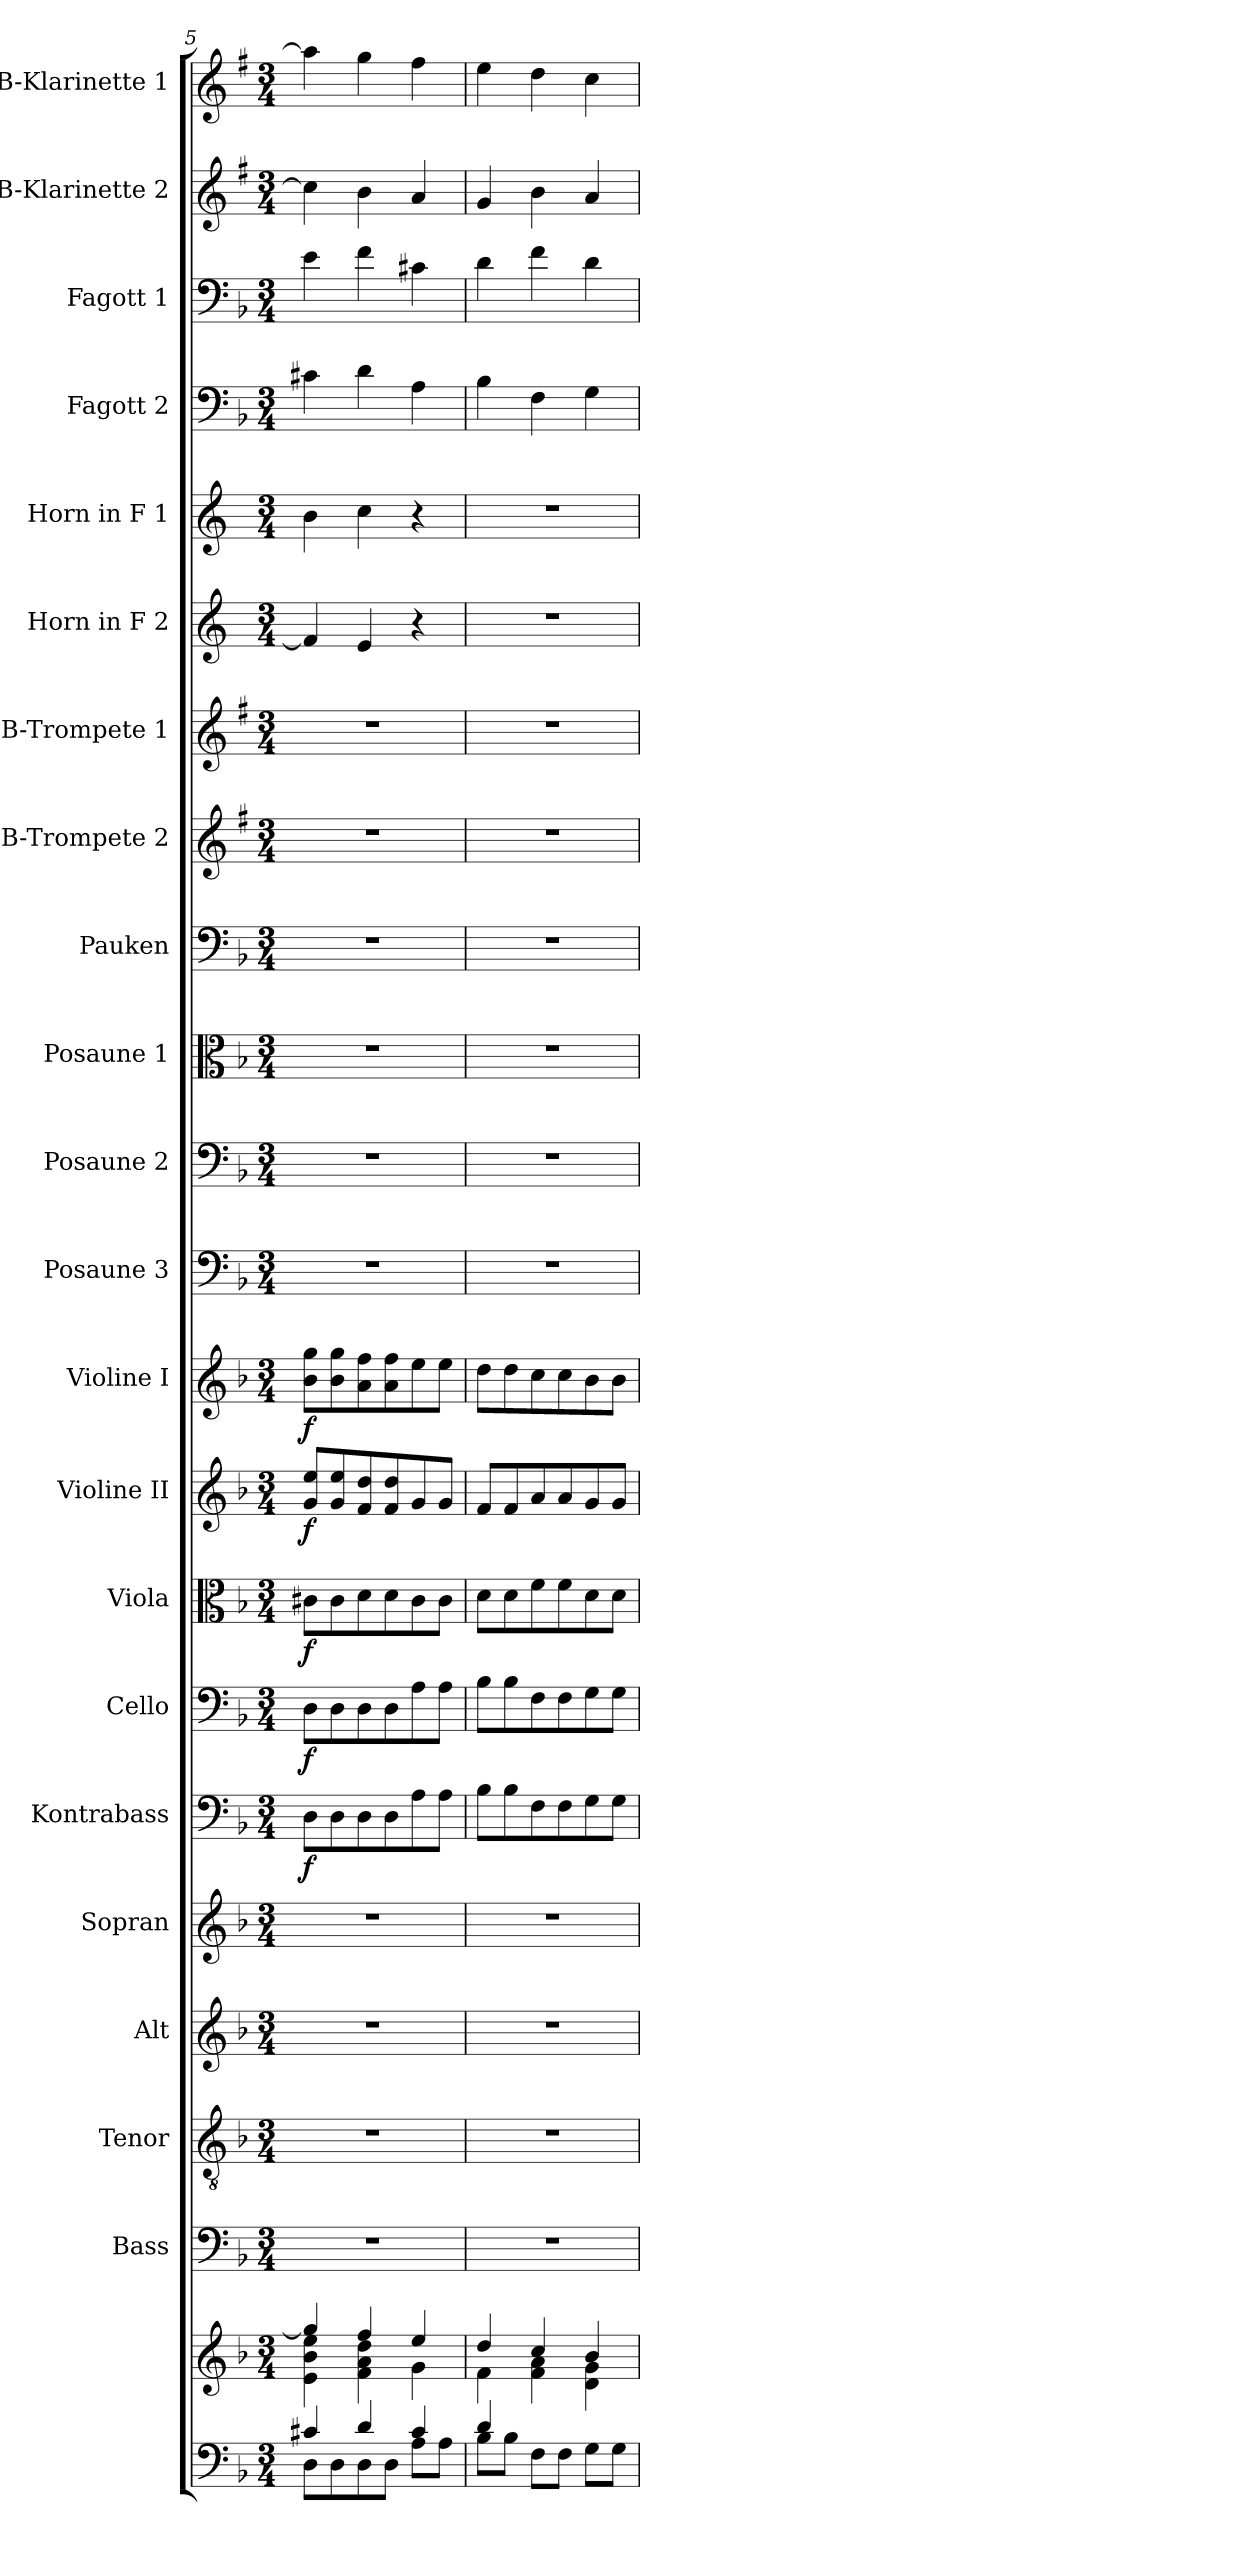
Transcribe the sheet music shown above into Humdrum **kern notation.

**kern	**kern	**kern	**kern	**kern	**kern	**kern	**dynam	**kern	**dynam	**kern	**dynam	**kern	**dynam	**kern	**dynam	**kern	**kern	**kern	**kern	**kern	**kern	**kern	**kern	**kern	**kern	**kern	**kern
*part22	*part22	*part21	*part20	*part19	*part18	*part17	*part17	*part16	*part16	*part15	*part15	*part14	*part14	*part13	*part13	*part12	*part11	*part10	*part9	*part8	*part7	*part6	*part5	*part4	*part3	*part2	*part1
*staff23	*staff22	*staff21	*staff20	*staff19	*staff18	*staff17	*staff17	*staff16	*staff16	*staff15	*staff15	*staff14	*staff14	*staff13	*staff13	*staff12	*staff11	*staff10	*staff9	*staff8	*staff7	*staff6	*staff5	*staff4	*staff3	*staff2	*staff1
*	*	*I"Bass	*I"Tenor	*I"Alt	*I"Sopran	*I"Kontrabass	*	*I"Cello	*	*I"Viola	*	*I"Violine II	*	*I"Violine I	*	*I"Posaune 3	*I"Posaune 2	*I"Posaune 1	*I"Pauken	*I"B-Trompete 2	*I"B-Trompete 1	*I"Horn in F 2	*I"Horn in F 1	*I"Fagott 2	*I"Fagott 1	*I"B-Klarinette 2	*I"B-Klarinette 1
*	*	*I'B.	*I'T.	*I'A.	*I'S.	*I'Kb.	*	*	*	*I'Vla.	*	*I'Vl. II	*	*I'Vl. I	*	*I'Pos. 3	*I'Pos. 2	*I'Pos. 1	*I'Pk.	*I'B Trp. 2	*I'B Trp. 1	*	*	*I'Fg. 2	*I'Fg. 1	*I'B Kl. 2	*I'B Kl. 1
*clefF4	*clefG2	*clefF4	*clefGv2	*clefG2	*clefG2	*clefF4	*	*clefF4	*	*clefC3	*	*clefG2	*	*clefG2	*	*clefF4	*clefF4	*clefC3	*clefF4	*clefG2	*clefG2	*clefG2	*clefG2	*clefF4	*clefF4	*clefG2	*clefG2
*	*	*	*	*	*	*ITrd7c12	*	*	*	*	*	*	*	*	*	*	*	*	*	*ITrd1c2	*ITrd1c2	*ITrd4c7	*ITrd4c7	*	*	*ITrd1c2	*ITrd1c2
*k[b-]	*k[b-]	*k[b-]	*k[b-]	*k[b-]	*k[b-]	*k[b-]	*	*k[b-]	*	*k[b-]	*	*k[b-]	*	*k[b-]	*	*k[b-]	*k[b-]	*k[b-]	*k[b-]	*k[b-]	*k[b-]	*k[b-]	*k[b-]	*k[b-]	*k[b-]	*k[b-]	*k[b-]
*F:	*F:	*F:	*F:	*F:	*F:	*F:	*	*F:	*	*F:	*	*F:	*	*F:	*	*F:	*F:	*F:	*F:	*F:	*F:	*F:	*F:	*F:	*F:	*F:	*F:
*M3/4	*M3/4	*M3/4	*M3/4	*M3/4	*M3/4	*M3/4	*	*M3/4	*	*M3/4	*	*M3/4	*	*M3/4	*	*M3/4	*M3/4	*M3/4	*M3/4	*M3/4	*M3/4	*M3/4	*M3/4	*M3/4	*M3/4	*M3/4	*M3/4
=5	=5	=5	=5	=5	=5	=5	=5	=5	=5	=5	=5	=5	=5	=5	=5	=5	=5	=5	=5	=5	=5	=5	=5	=5	=5	=5	=5
*^	*^	*	*	*	*	*	*	*	*	*	*	*	*	*	*	*	*	*	*	*	*	*	*	*	*	*	*
!	!	!	!	!	!	!	!	!	!LO:DY:b	!	!LO:DY:b	!	!LO:DY:b	!	!LO:DY:b	!	!LO:DY:b	!	!	!	!	!	!	!	!	!	!	!	!
4c#X/	8D\L	4gg/]	4e\ 4b-\ 4ee\	2.r	2.r	2.r	2.r	8DD\L	f	8D\L	f	8c#X\L	f	8g/ 8ee/L	f	8b-\ 8gg\L	f	2.r	2.r	2.r	2.r	2.r	2.r	4B-/]	4e\	4c#X\	4e\	4b-\]	4gg\]
.	8D\	.	.	.	.	.	.	8DD\	.	8D\	.	8c#\	.	8g/ 8ee/	.	8b-\ 8gg\	.	.	.	.	.	.	.	.	.	.	.	.	.
4d/	8D\	4ff/	4f\ 4a\ 4dd\	.	.	.	.	8DD\	.	8D\	.	8d\	.	8f/ 8dd/	.	8a\ 8ff\	.	.	.	.	.	.	.	4A/	4f\	4d\	4f\	4a\	4ff\
.	8D\J	.	.	.	.	.	.	8DD\	.	8D\	.	8d\	.	8f/ 8dd/	.	8a\ 8ff\	.	.	.	.	.	.	.	.	.	.	.	.	.
4c#/	8A\L	4ee/	4g\	.	.	.	.	8AA\	.	8A\	.	8c#\	.	8g/	.	8ee\	.	.	.	.	.	.	.	4r	4r	4A\	4c#X\	4g/	4ee\
.	8A\J	.	.	.	.	.	.	8AA\J	.	8A\J	.	8c#\J	.	8g/J	.	8ee\J	.	.	.	.	.	.	.	.	.	.	.	.	.
=6	=6	=6	=6	=6	=6	=6	=6	=6	=6	=6	=6	=6	=6	=6	=6	=6	=6	=6	=6	=6	=6	=6	=6	=6	=6	=6	=6	=6	=6
4d/	8B-\L	4dd/	4f\	2.r	2.r	2.r	2.r	8BB-\L	.	8B-\L	.	8d\L	.	8f/L	.	8dd\L	.	2.r	2.r	2.r	2.r	2.r	2.r	2.r	2.r	4B-\	4d\	4f/	4dd\
.	8B-\J	.	.	.	.	.	.	8BB-\	.	8B-\	.	8d\	.	8f/	.	8dd\	.	.	.	.	.	.	.	.	.	.	.	.	.
2ryy	8F\L	4cc/	4f\ 4a\	.	.	.	.	8FF\	.	8F\	.	8f\	.	8a/	.	8cc\	.	.	.	.	.	.	.	.	.	4F\	4f\	4a\	4cc\
.	8F\J	.	.	.	.	.	.	8FF\	.	8F\	.	8f\	.	8a/	.	8cc\	.	.	.	.	.	.	.	.	.	.	.	.	.
.	8G\L	4b-/	4d\ 4g\	.	.	.	.	8GG\	.	8G\	.	8d\	.	8g/	.	8b-\	.	.	.	.	.	.	.	.	.	4G\	4d\	4g/	4b-\
.	8G\J	.	.	.	.	.	.	8GG\J	.	8G\J	.	8d\J	.	8g/J	.	8b-\J	.	.	.	.	.	.	.	.	.	.	.	.	.
*v	*v	*	*	*	*	*	*	*	*	*	*	*	*	*	*	*	*	*	*	*	*	*	*	*	*	*	*	*	*
*	*v	*v	*	*	*	*	*	*	*	*	*	*	*	*	*	*	*	*	*	*	*	*	*	*	*	*	*	*
=	=	=	=	=	=	=	=	=	=	=	=	=	=	=	=	=	=	=	=	=	=	=	=	=	=	=	=
*-	*-	*-	*-	*-	*-	*-	*-	*-	*-	*-	*-	*-	*-	*-	*-	*-	*-	*-	*-	*-	*-	*-	*-	*-	*-	*-	*-
